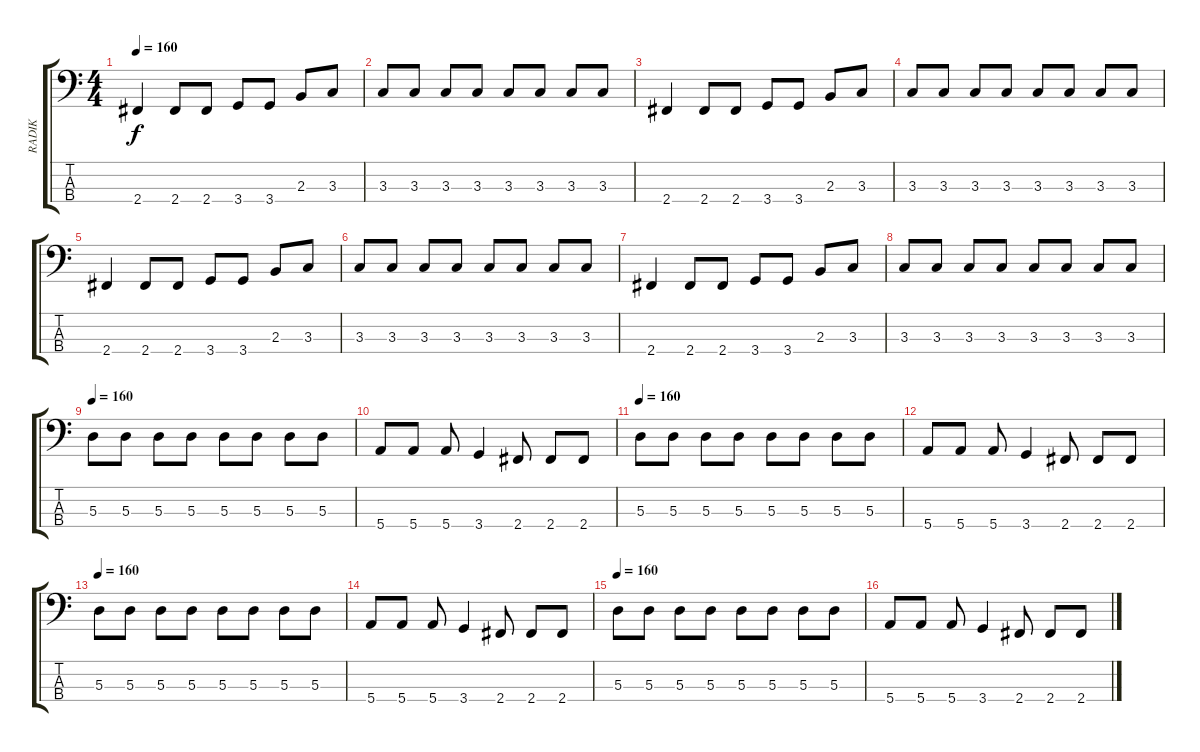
\track ("RADIK" "RADIK") {instrument electricbassfinger}
\staff {score tabs}
\tuning (G2 D2 A1 E1) {hide}
\ts (4 4)
\tempo 160
\clef f4
\ks c
2.4.4{dy f} 2.4.8 2.4.8 3.4.8 3.4.8 2.3.8 3.3.8 |
3.3.8 3.3.8 3.3.8 3.3.8 3.3.8 3.3.8 3.3.8 3.3.8 |
2.4.4 2.4.8 2.4.8 3.4.8 3.4.8 2.3.8 3.3.8 |
3.3.8 3.3.8 3.3.8 3.3.8 3.3.8 3.3.8 3.3.8 3.3.8 |
2.4.4 2.4.8 2.4.8 3.4.8 3.4.8 2.3.8 3.3.8 |
3.3.8 3.3.8 3.3.8 3.3.8 3.3.8 3.3.8 3.3.8 3.3.8 |
2.4.4 2.4.8 2.4.8 3.4.8 3.4.8 2.3.8 3.3.8 |
3.3.8 3.3.8 3.3.8 3.3.8 3.3.8 3.3.8 3.3.8 3.3.8 |
\tempo 160
5.3.8 5.3.8 5.3.8 5.3.8 5.3.8 5.3.8 5.3.8 5.3.8 |
5.4.8 5.4.8 5.4.8 3.4.4 2.4.8 2.4.8 2.4.8 |
\tempo 160
5.3.8 5.3.8 5.3.8 5.3.8 5.3.8 5.3.8 5.3.8 5.3.8 |
5.4.8 5.4.8 5.4.8 3.4.4 2.4.8 2.4.8 2.4.8 |
\tempo 160
5.3.8 5.3.8 5.3.8 5.3.8 5.3.8 5.3.8 5.3.8 5.3.8 |
5.4.8 5.4.8 5.4.8 3.4.4 2.4.8 2.4.8 2.4.8 |
\tempo 160
5.3.8 5.3.8 5.3.8 5.3.8 5.3.8 5.3.8 5.3.8 5.3.8 |
5.4.8 5.4.8 5.4.8 3.4.4 2.4.8 2.4.8 2.4.8
